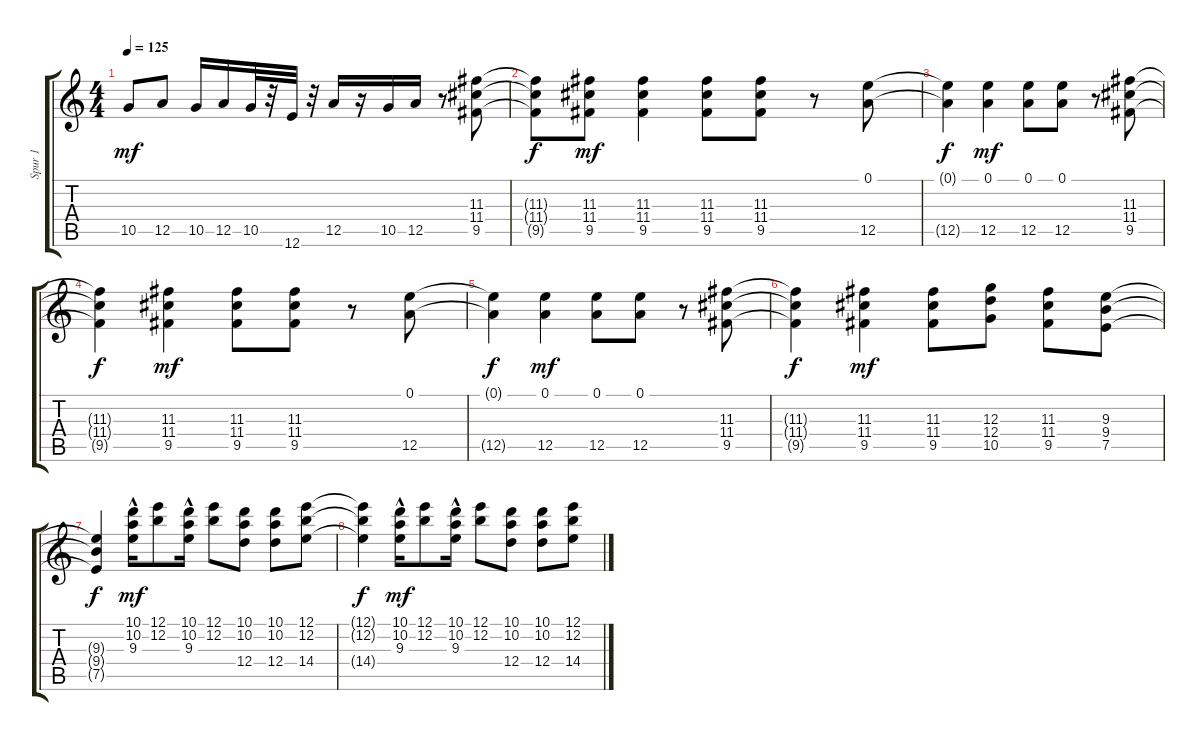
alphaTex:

\track ("Spur 1" "Spur 1") {instrument overdrivenguitar}
\staff {score tabs}
\tuning (E4 B3 G3 D3 A2 E2) {hide}
\ts (4 4)
\tempo 125
\clef g2
\ks c
10.5.8{dy mf} 12.5.8 10.5.16 12.5.16 10.5.32 r.32 12.6.32 r.32 12.5.16 r.16 10.5.16 12.5.16 r.8 (11.3 11.4 9.5).8 |
(11.3{t} 11.4{t} 9.5{t}).8{dy f} (11.3 11.4 9.5).8{dy mf} (11.3 11.4 9.5).4 (11.3 11.4 9.5).8 (11.3 11.4 9.5).8 r.8 (0.1 12.5).8 |
(0.1{t} 12.5{t}).4{dy f} (0.1 12.5).4{dy mf} (0.1 12.5).8 (0.1 12.5).8 r.8 (11.3 11.4 9.5).8 |
(11.3{t} 11.4{t} 9.5{t}).4{dy f} (11.3 11.4 9.5).4{dy mf} (11.3 11.4 9.5).8 (11.3 11.4 9.5).8 r.8 (0.1 12.5).8 |
(0.1{t} 12.5{t}).4{dy f} (0.1 12.5).4{dy mf} (0.1 12.5).8 (0.1 12.5).8 r.8 (11.3 11.4 9.5).8 |
(11.3{t} 11.4{t} 9.5{t}).4{dy f} (11.3 11.4 9.5).4{dy mf} (11.3 11.4 9.5).8 (12.3 12.4 10.5).8 (11.3 11.4 9.5).8 (9.3 9.4 7.5).8 |
(9.3{t} 9.4{t} 7.5{t}).4{dy f} (10.1 10.2 9.3{hac}).16{dy mf} (12.1 12.2).8 (10.1 10.2 9.3{hac}).16 (12.1 12.2).8 (10.1 10.2 12.4).8 (10.1 10.2 12.4).8 (12.1 12.2 14.4).8 |
(12.1{t} 12.2{t} 14.4{t}).4{dy f} (10.1 10.2 9.3{hac}).16{dy mf} (12.1 12.2).8 (10.1 10.2 9.3{hac}).16 (12.1 12.2).8 (10.1 10.2 12.4).8 (10.1 10.2 12.4).8 (12.1 12.2 14.4).8
